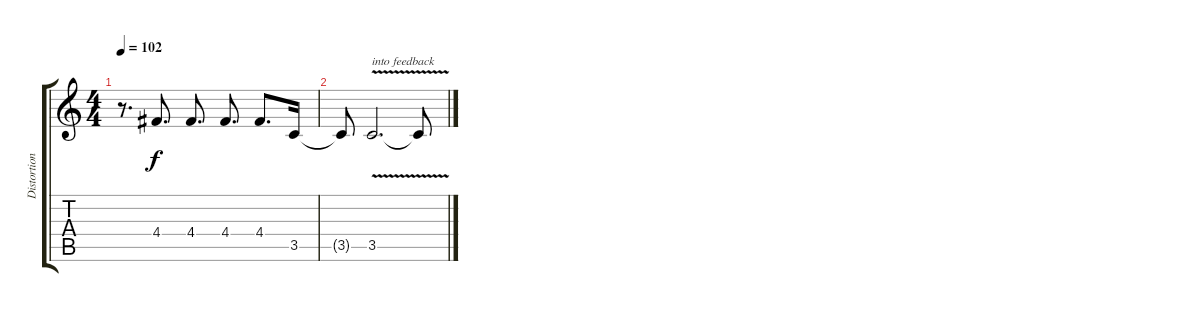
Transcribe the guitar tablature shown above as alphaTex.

\track ("Distortion" "Distortion") {instrument distortionguitar}
\staff {score tabs}
\tuning (E4 B3 G3 D3 A2 D2) {hide}
\ts (4 4)
\tempo 102
\clef g2
\ks c
r.8{d dy f} 4.4.8{d} 4.4.8{d} 4.4.8{d} 4.4.8{d} 3.5.16 |
3.5{t}.8 3.5{v}.2{d txt "into feedback"} 3.5{t}.8
